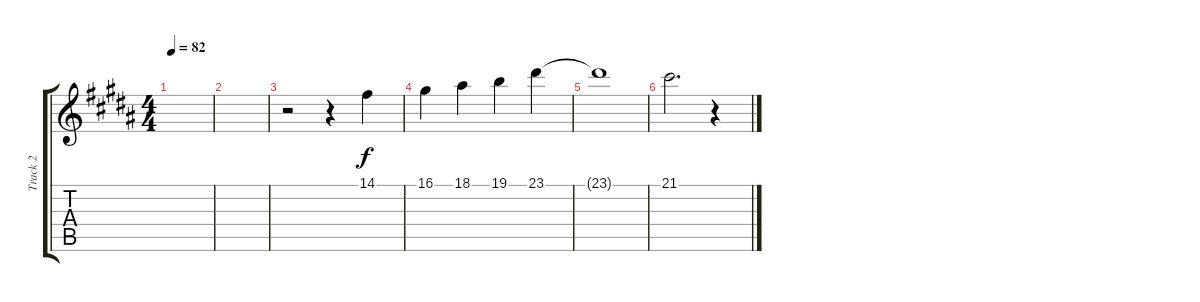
\track ("Track 2" "Track 2") {instrument trumpet}
\staff {score tabs}
\tuning (E4 B3 G3 D3 A2 E2) {hide}
\ts (4 4)
\tempo 82
\clef g2
\ks b
|
|
r.2 r.4 14.1.4{volume 6 instrument violin} |
16.1.4 18.1.4 19.1.4 23.1.4 |
23.1{t}.1 |
21.1.2{d} r.4
